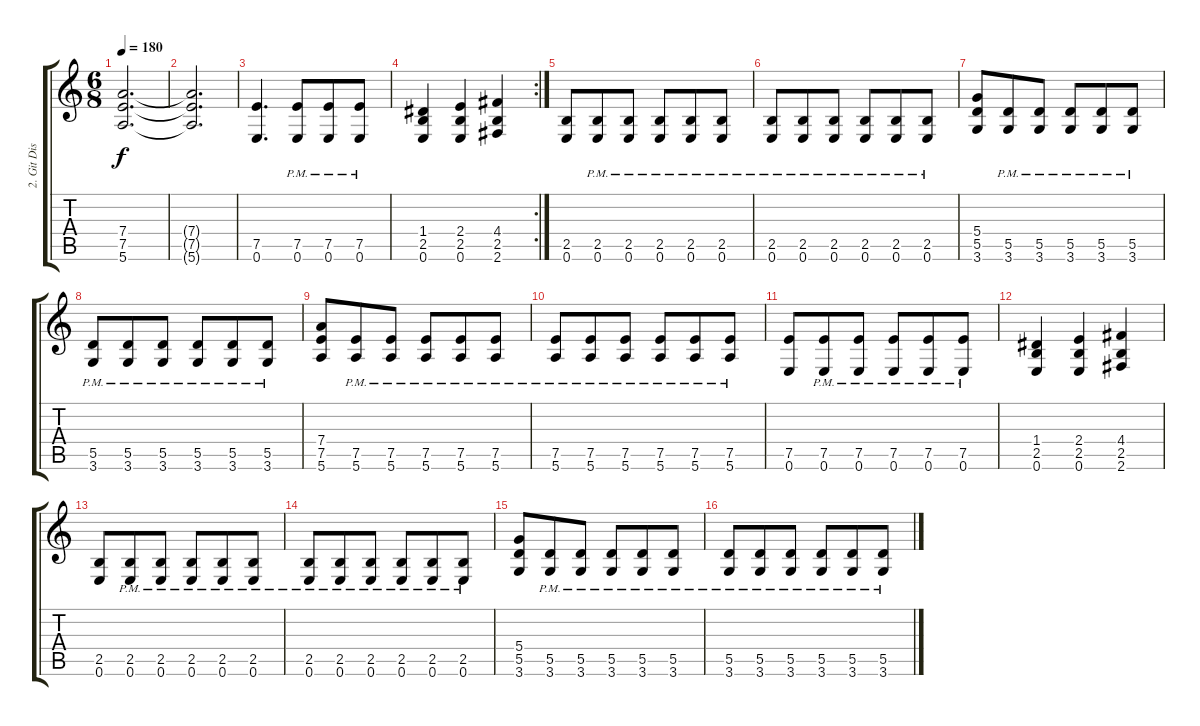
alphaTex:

\track ("2. Git Dist" "2. Git Dis") {instrument distortionguitar}
\staff {score tabs}
\tuning (E4 B3 G3 D3 A2 E2) {hide}
\ts (6 8)
\tempo 180
\clef g2
\ks c
(7.4 7.5 5.6).2{d dy f} |
(7.4{t} 7.5{t} 5.6{t}).2{d} |
(7.5 0.6).4{d} (7.5{pm} 0.6{pm}).8 (7.5{pm} 0.6{pm}).8 (7.5{pm} 0.6{pm}).8 |
\rc 2
(1.4 2.5 0.6).4 (2.4 2.5 0.6).4 (4.4 2.5 2.6).4 |
(2.5 0.6).8 (2.5{pm} 0.6{pm}).8 (2.5{pm} 0.6{pm}).8 (2.5{pm} 0.6{pm}).8 (2.5{pm} 0.6{pm}).8 (2.5{pm} 0.6{pm}).8 |
(2.5{pm} 0.6{pm}).8 (2.5{pm} 0.6{pm}).8 (2.5{pm} 0.6{pm}).8 (2.5{pm} 0.6{pm}).8 (2.5{pm} 0.6{pm}).8 (2.5{pm} 0.6{pm}).8 |
(5.4 5.5 3.6).8 (5.5{pm} 3.6{pm}).8 (5.5{pm} 3.6{pm}).8 (5.5{pm} 3.6{pm}).8 (5.5{pm} 3.6{pm}).8 (5.5{pm} 3.6{pm}).8 |
(5.5{pm} 3.6{pm}).8 (5.5{pm} 3.6{pm}).8 (5.5{pm} 3.6{pm}).8 (5.5{pm} 3.6{pm}).8 (5.5{pm} 3.6{pm}).8 (5.5{pm} 3.6{pm}).8 |
(7.4 7.5 5.6).8 (7.5{pm} 5.6{pm}).8 (7.5{pm} 5.6{pm}).8 (7.5{pm} 5.6{pm}).8 (7.5{pm} 5.6{pm}).8 (7.5{pm} 5.6{pm}).8 |
(7.5{pm} 5.6{pm}).8 (7.5{pm} 5.6{pm}).8 (7.5{pm} 5.6{pm}).8 (7.5{pm} 5.6{pm}).8 (7.5{pm} 5.6{pm}).8 (7.5{pm} 5.6{pm}).8 |
(7.5 0.6).8 (7.5{pm} 0.6{pm}).8 (7.5{pm} 0.6{pm}).8 (7.5{pm} 0.6{pm}).8 (7.5{pm} 0.6{pm}).8 (7.5{pm} 0.6{pm}).8 |
(1.4 2.5 0.6).4 (2.4 2.5 0.6).4 (4.4 2.5 2.6).4 |
(2.5 0.6).8 (2.5{pm} 0.6{pm}).8 (2.5{pm} 0.6{pm}).8 (2.5{pm} 0.6{pm}).8 (2.5{pm} 0.6{pm}).8 (2.5{pm} 0.6{pm}).8 |
(2.5{pm} 0.6{pm}).8 (2.5{pm} 0.6{pm}).8 (2.5{pm} 0.6{pm}).8 (2.5{pm} 0.6{pm}).8 (2.5{pm} 0.6{pm}).8 (2.5{pm} 0.6{pm}).8 |
(5.4 5.5 3.6).8 (5.5{pm} 3.6{pm}).8 (5.5{pm} 3.6{pm}).8 (5.5{pm} 3.6{pm}).8 (5.5{pm} 3.6{pm}).8 (5.5{pm} 3.6{pm}).8 |
(5.5{pm} 3.6{pm}).8 (5.5{pm} 3.6{pm}).8 (5.5{pm} 3.6{pm}).8 (5.5{pm} 3.6{pm}).8 (5.5{pm} 3.6{pm}).8 (5.5{pm} 3.6{pm}).8
